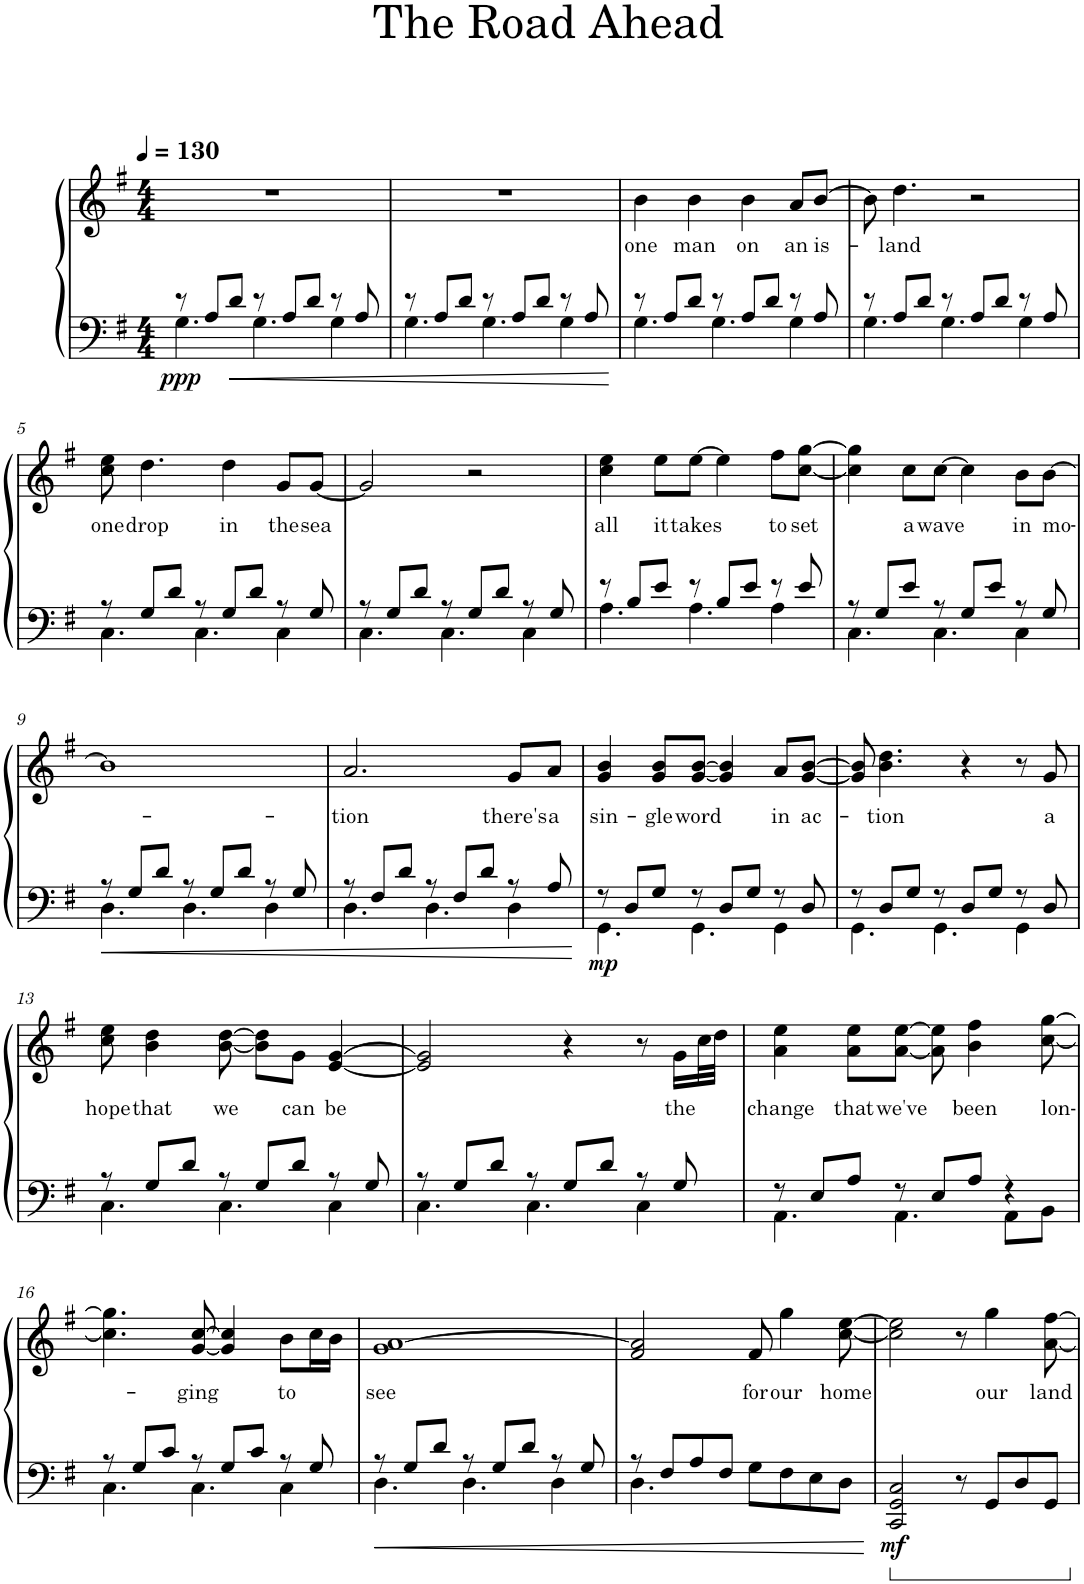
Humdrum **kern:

**kern	**kern	**text	**dynam
*part1	*part1	*part1	*part1
*staff2	*staff1	*staff1	*staff1/2
*I"Piano	*	*	*
*I'Pno.	*	*	*
*clefF4	*clefG2	*	*
*k[f#]	*k[f#]	*	*
*M4/4	*M4/4	*	*
*MM130	*MM130	*	*
=1	=1	=1	=1
*^	*	*	*
!	!	!	!	!LO:DY:b=2
8r	4.G\	1r	.	ppp
8A/L	.	.	.	.
8d/J	.	.	.	.
8r	4.G\	.	.	.
8A/L	.	.	.	.
8d/J	.	.	.	.
8r	4G\	.	.	.
8A/	.	.	.	.
=2	=2	=2	=2	=2
8r	4.G\	1r	.	.
8A/L	.	.	.	.
8d/J	.	.	.	.
8r	4.G\	.	.	.
8A/L	.	.	.	.
8d/J	.	.	.	.
8r	4G\	.	.	.
8A/	.	.	.	.
=3	=3	=3	=3	=3
!	!	!	!LO:LY:b	!
8r	4.G\	4b\	one	.
8A/L	.	.	.	.
!	!	!	!LO:LY:b	!
8d/J	.	4b\	man	.
8r	4.G\	.	.	.
!	!	!	!LO:LY:b	!
8A/L	.	4b\	on	.
8d/J	.	.	.	.
!	!	!	!LO:LY:b	!
8r	4G\	8a/L	an	.
!	!	!	!LO:LY:b	!
8A/	.	[8b/J	is-	.
=4	=4	=4	=4	=4
8r	4.G\	8b\]	.	.
!	!	!	!LO:LY:b	!
8A/L	.	4.dd\	-land	.
8d/J	.	.	.	.
8r	4.G\	.	.	.
8A/L	.	2r	.	.
8d/J	.	.	.	.
8r	4G\	.	.	.
8A/	.	.	.	.
!!LO:LB:g=z
=5	=5	=5	=5	=5
!	!	!	!LO:LY:b	!
8r	4.C\	8cc\ 8ee\	one	.
!	!	!	!LO:LY:b	!
8G/L	.	4.dd\	drop	.
8d/J	.	.	.	.
8r	4.C\	.	.	.
!	!	!	!LO:LY:b	!
8G/L	.	4dd\	in	.
8d/J	.	.	.	.
!	!	!	!LO:LY:b	!
8r	4C\	8g/L	the	.
!	!	!	!LO:LY:b	!
8G/	.	[8g/J	sea	.
=6	=6	=6	=6	=6
8r	4.C\	2g/]	.	.
8G/L	.	.	.	.
8d/J	.	.	.	.
8r	4.C\	.	.	.
8G/L	.	2r	.	.
8d/J	.	.	.	.
8r	4C\	.	.	.
8G/	.	.	.	.
=7	=7	=7	=7	=7
!	!	!	!LO:LY:b	!
8r	4.A\	4cc\ 4ee\	all	.
8B/L	.	.	.	.
!	!	!	!LO:LY:b	!
8e/J	.	8ee\L	it	.
!	!	!	!LO:LY:b	!
8r	4.A\	[8ee\J	takes	.
8B/L	.	4ee\]	.	.
8e/J	.	.	.	.
!	!	!	!LO:LY:b	!
8r	4A\	8ff#\L	to	.
!	!	!	!LO:LY:b	!
8e/	.	[8cc\ [8gg\J	set	.
=8	=8	=8	=8	=8
8r	4.C\	4cc\] 4gg\]	.	.
8G/L	.	.	.	.
!	!	!	!LO:LY:b	!
8e/J	.	8cc\L	a	.
!	!	!	!LO:LY:b	!
8r	4.C\	[8cc\J	wave	.
8G/L	.	4cc\]	.	.
8e/J	.	.	.	.
!	!	!	!LO:LY:b	!
8r	4C\	8b\L	in	.
!	!	!	!LO:LY:b	!
8G/	.	[8b\J	mo-	.
!!LO:LB:g=z
=9	=9	=9	=9	=9
8r	4.D\	1b]	.	.
8G/L	.	.	.	.
8d/J	.	.	.	.
8r	4.D\	.	.	.
8G/L	.	.	.	.
8d/J	.	.	.	.
8r	4D\	.	.	.
8G/	.	.	.	.
=10	=10	=10	=10	=10
!	!	!	!LO:LY:b	!
8r	4.D\	2.a/	-tion	.
8F#/L	.	.	.	.
8d/J	.	.	.	.
8r	4.D\	.	.	.
8F#/L	.	.	.	.
8d/J	.	.	.	.
!	!	!	!LO:LY:b	!
8r	4D\	8g/L	there's	.
!	!	!	!LO:LY:b	!
8A/	.	8a/J	a	.
=11	=11	=11	=11	=11
!	!	!	!LO:LY:b	!LO:DY:b=2
8r	4.GG\	4g/ 4b/	sin-	mp
8D/L	.	.	.	.
!	!	!	!LO:LY:b	!
8G/J	.	8g/ 8b/L	-gle	.
!	!	!	!LO:LY:b	!
8r	4.GG\	[8g/ [8b/J	word	.
8D/L	.	4g/] 4b/]	.	.
8G/J	.	.	.	.
!	!	!	!LO:LY:b	!
8r	4GG\	8a/L	in	.
!	!	!	!LO:LY:b	!
8D/	.	[8g/ [8b/J	ac-	.
=12	=12	=12	=12	=12
8r	4.GG\	8g/] 8b/]	.	.
!	!	!	!LO:LY:b	!
8D/L	.	4.b\ 4.dd\	-tion	.
8G/J	.	.	.	.
8r	4.GG\	.	.	.
8D/L	.	4r	.	.
8G/J	.	.	.	.
8r	4GG\	8r	.	.
!	!	!	!LO:LY:b	!
8D/	.	8g/	a	.
!!LO:LB:g=z
=13	=13	=13	=13	=13
!	!	!	!LO:LY:b	!
8r	4.C\	8cc\ 8ee\	hope	.
!	!	!	!LO:LY:b	!
8G/L	.	4b\ 4dd\	that	.
8d/J	.	.	.	.
!	!	!	!LO:LY:b	!
8r	4.C\	[8b\ [8dd\	we	.
8G/L	.	8b\] 8dd\]L	.	.
!	!	!	!LO:LY:b	!
8d/J	.	8g\J	can	.
!	!	!	!LO:LY:b	!
8r	4C\	[4e/ [4g/	be	.
8G/	.	.	.	.
=14	=14	=14	=14	=14
8r	4.C\	2e/] 2g/]	.	.
8G/L	.	.	.	.
8d/J	.	.	.	.
8r	4.C\	.	.	.
8G/L	.	4r	.	.
8d/J	.	.	.	.
8r	4C\	8r	.	.
!	!	!	!LO:LY:b	!
8G/	.	16g\LL	the	.
.	.	32cc\L	.	.
.	.	32dd\JJJ	.	.
=15	=15	=15	=15	=15
!	!	!	!LO:LY:b	!
8r	4.AA\	4a\ 4ee\	change	.
8E/L	.	.	.	.
!	!	!	!LO:LY:b	!
8A/J	.	8a\ 8ee\L	that	.
!	!	!	!LO:LY:b	!
8r	4.AA\	[8a\ [8ee\J	we've	.
8E/L	.	8a\] 8ee\]	.	.
!	!	!	!LO:LY:b	!
8A/J	.	4b\ 4ff#\	been	.
4r	8AA\L	.	.	.
!	!	!	!LO:LY:b	!
.	8BB\J	[8cc\ [8gg\	lon-	.
!!LO:LB:g=z
=16	=16	=16	=16	=16
8r	4.C\	4.cc\] 4.gg\]	.	.
8G/L	.	.	.	.
8c/J	.	.	.	.
!	!	!	!LO:LY:b	!
8r	4.C\	[8g/ [8cc/	-ging	.
8G/L	.	4g/] 4cc/]	.	.
8c/J	.	.	.	.
!	!	!	!LO:LY:b	!
8r	4C\	8b\L	to	.
8G/	.	16cc\L	.	.
.	.	16b\JJ	.	.
=17	=17	=17	=17	=17
!	!	!	!LO:LY:b	!
8r	4.D\	1g [1a	see	.
8G/L	.	.	.	.
8d/J	.	.	.	.
8r	4.D\	.	.	.
8G/L	.	.	.	.
8d/J	.	.	.	.
8r	4D\	.	.	.
8G/	.	.	.	.
=18	=18	=18	=18	=18
8r	4.D\	2f#/ 2a/]	.	.
8F#/L	.	.	.	.
8A/	.	.	.	.
8F#/J	2ryy	.	.	.
!	!	!	!LO:LY:b	!
8G\L	.	8f#/	for	.
!	!	!	!LO:LY:b	!
8F#\	.	4gg\	our	.
8E\	.	.	.	.
!	!	!	!LO:LY:b	!
8D\J	8ryy	[8cc\ [8ee\	home	.
=19	=19	=19	=19	=19
!	!	!	!	!LO:DY:b=2
*v	*v	*	*	*
2CC/ 2GG/ 2C/	2cc\] 2ee\]	.	mf
8r	8r	.	.
!	!	!LO:LY:b	!
8GG/L	4gg\	our	.
8D/	.	.	.
!	!	!LO:LY:b	!
8GG/J	[8a\ [8ff#\	land	.
=	=	=	=
*-	*-	*-	*-
